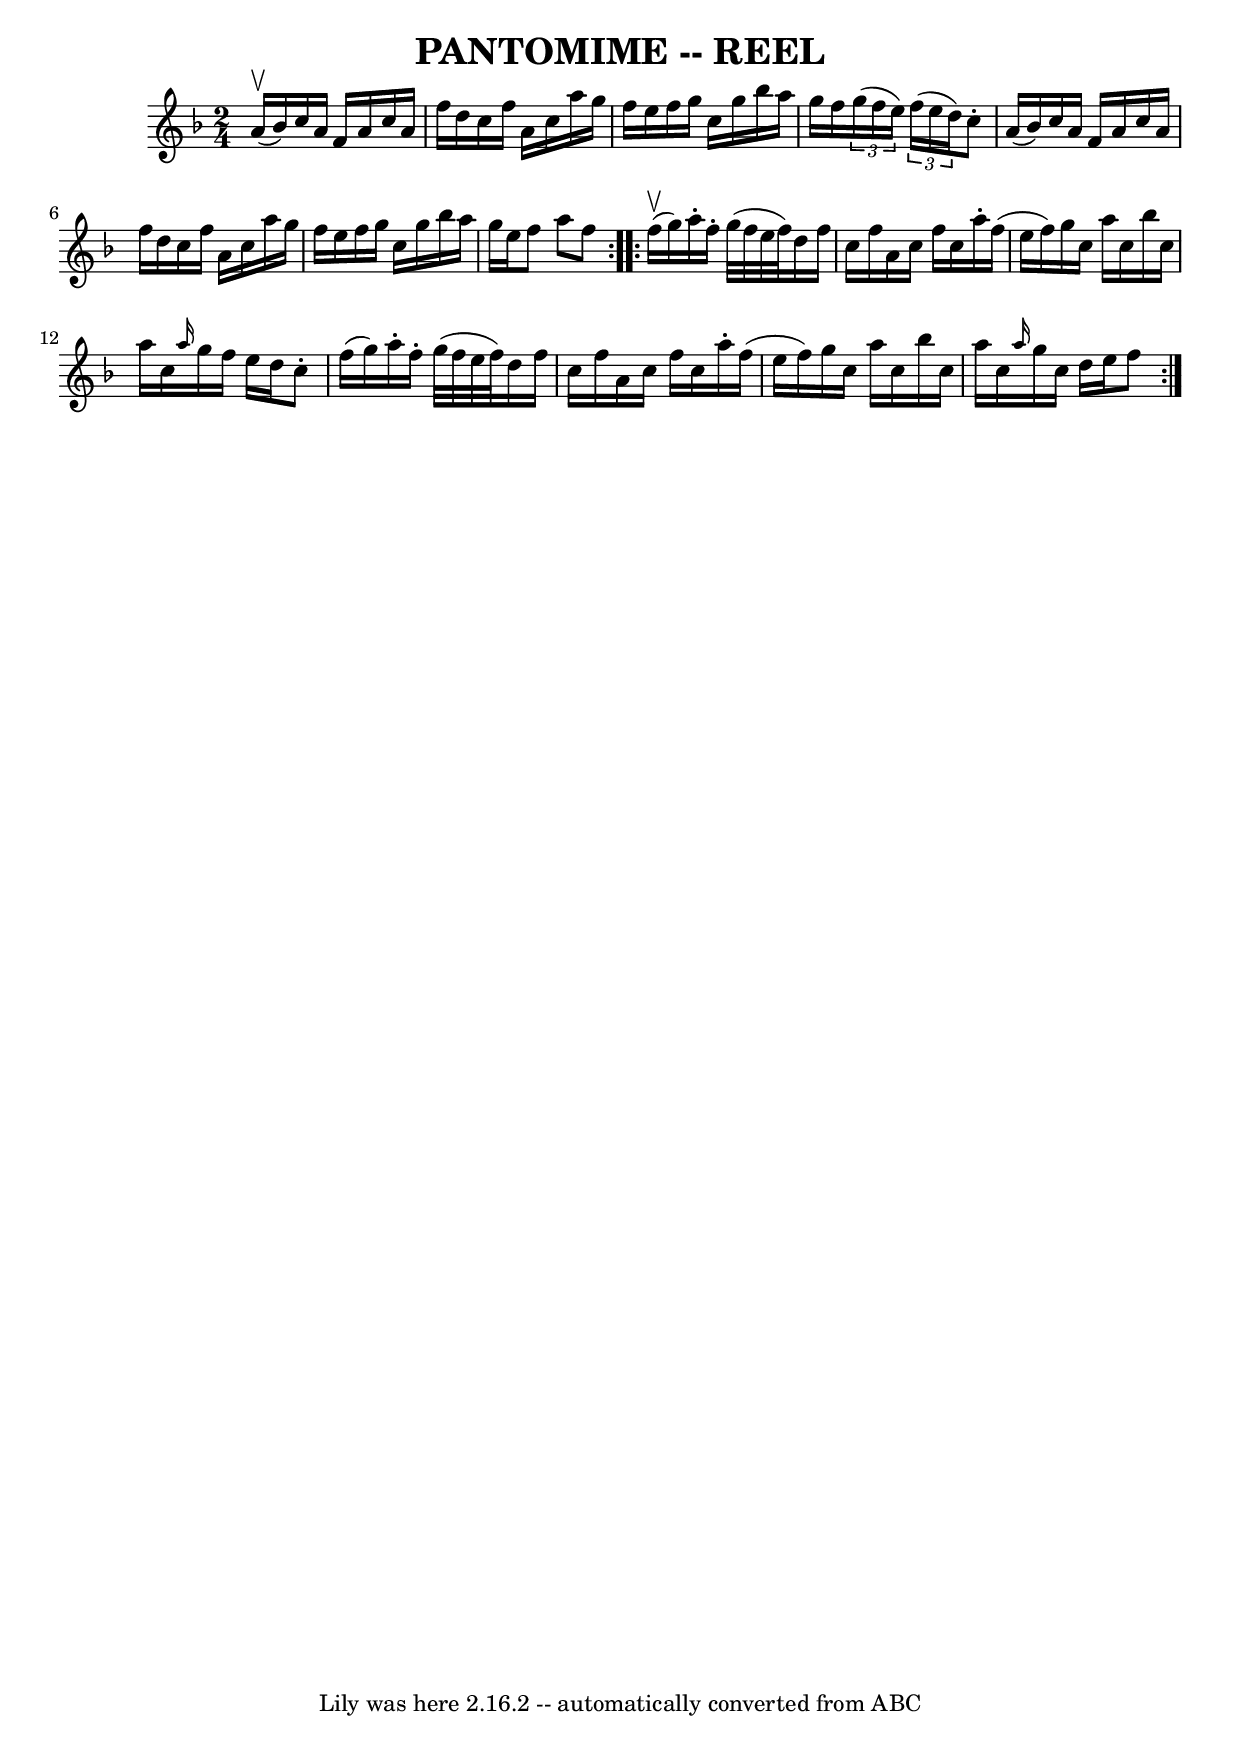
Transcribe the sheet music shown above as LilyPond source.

\version "2.7.40"
\include "Mammoth.ily"
\header {
	%% book = "Ryan's Mammoth Collection of Fiddle Tunes"
	crossRefNumber = "1"
	footnotes = ""
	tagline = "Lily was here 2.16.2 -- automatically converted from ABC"
	title = "PANTOMIME -- REEL"
}
voicedefault =  {


\repeat volta 2 {
\time 2/4 \key f \major a'16 (^\upbow bes'16)   |
 c''16    
a'16 f'16 a'16 c''16 a'16 f''16 d''16    |
 c''16    
f''16 a'16 c''16 a''16 g''16 f''16 e''16    |
 f''16  
 g''16 c''16 g''16 bes''16 a''16 g''16 f''16    |
   
\times 2/3 { g''16 (f''16 e''16) }   \times 2/3 { f''16 (e''16  
 d''16) } c''8 -. a'16 (bes'16)   |
 c''16 a'16    
f'16 a'16 c''16 a'16 f''16 d''16    |
 c''16 f''16    
a'16 c''16 a''16 g''16 f''16 e''16    |
 f''16 g''16  
 c''16 g''16 bes''16 a''16 g''16 e''16    |
 f''8    
a''8 f''8    }     \repeat volta 2 { f''16 (^\upbow g''16)   
|
 a''16 -. f''16 -. g''32 (f''32 e''32 f''32)   
d''16 f''16 c''16 f''16    |
 a'16 c''16 f''16 c''16  
 a''16 -. f''16 (e''16 f''16)   |
 g''16 c''16 a''16  
 c''16 bes''16 c''16 a''16 c''16    |
 \grace { a''16  }  
 g''16 f''16 e''16 d''16 c''8 -. f''16 (g''16)   |
   
 a''16 -. f''16 -. g''32 (f''32 e''32 f''32) d''16 f''16  
 c''16 f''16    |
 a'16 c''16 f''16 c''16 a''16 -.   
f''16 (e''16 f''16)   |
 g''16 c''16 a''16 c''16    
bes''16 c''16 a''16 c''16    |
 \grace { a''16  } g''16    
c''16 d''16 e''16 f''8    }   
}

\score{
    <<

	\context Staff="default"
	{
	    \voicedefault 
	}

    >>
	\layout {
	}
	\midi {}
}
